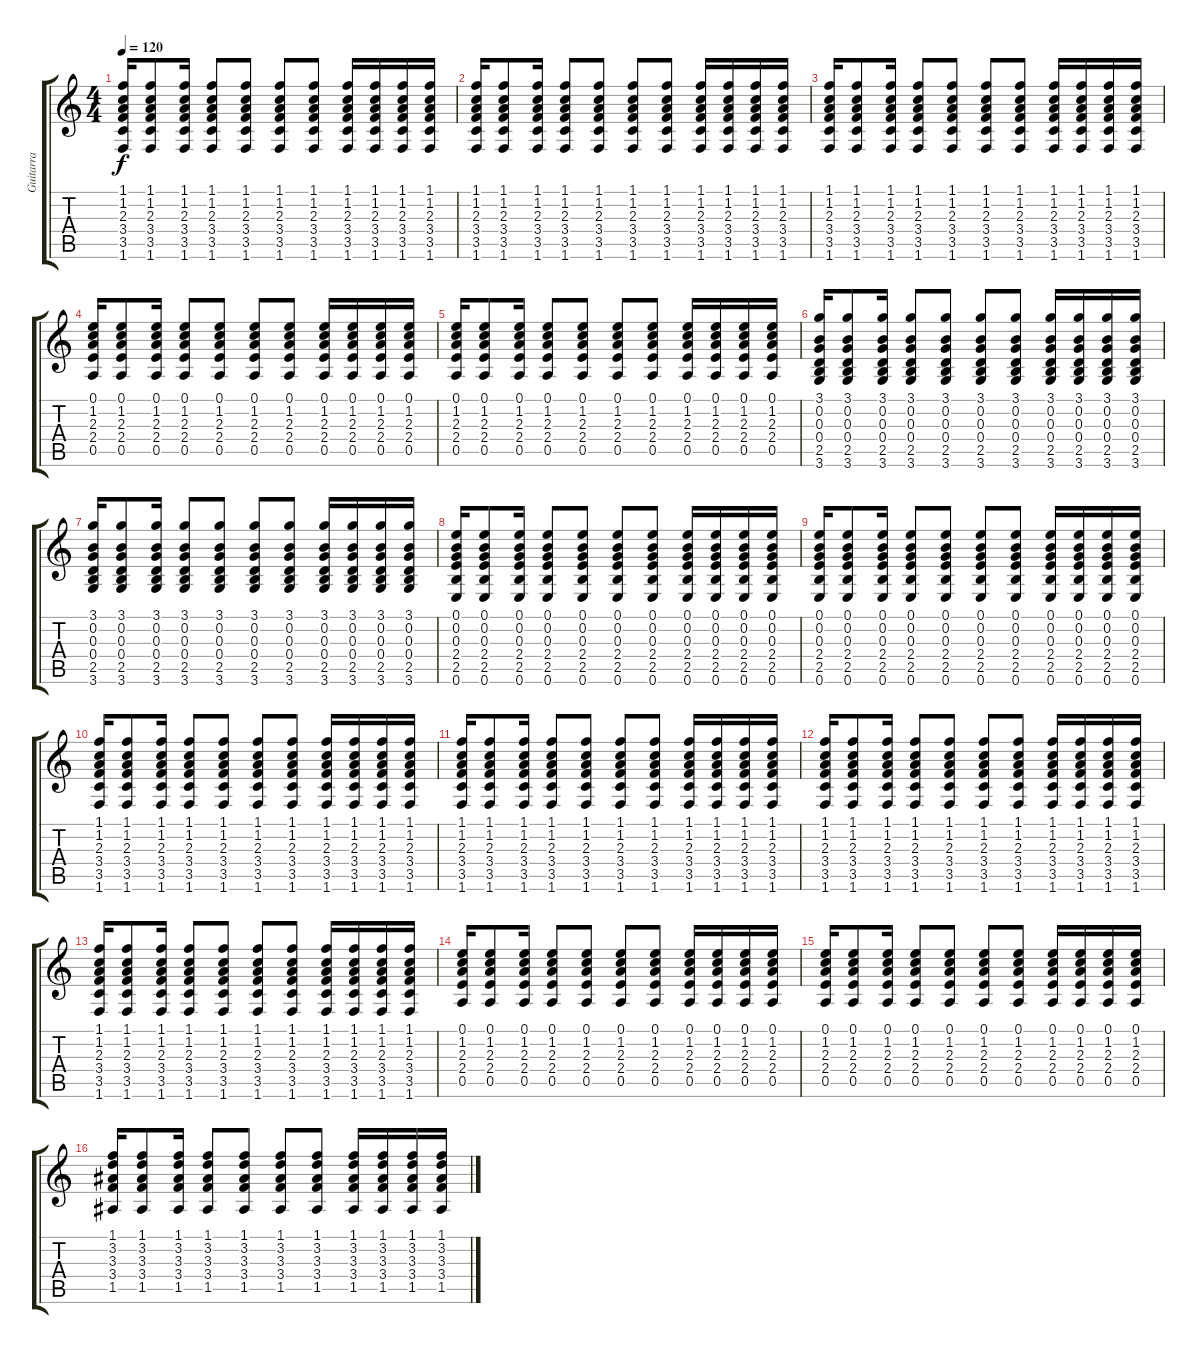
\track ("Guitarra" "Guitarra") {instrument acousticguitarsteel}
\staff {score tabs}
\tuning (E4 B3 G3 D3 A2 E2) {hide}
\ts (4 4)
\tempo 120
\clef g2
\ks c
(1.1 1.2 2.3 3.4 3.5 1.6).16{dy f} (1.1 1.2 2.3 3.4 3.5 1.6).8 (1.1 1.2 2.3 3.4 3.5 1.6).16 (1.1 1.2 2.3 3.4 3.5 1.6).8 (1.1 1.2 2.3 3.4 3.5 1.6).8 (1.1 1.2 2.3 3.4 3.5 1.6).8 (1.1 1.2 2.3 3.4 3.5 1.6).8 (1.1 1.2 2.3 3.4 3.5 1.6).16 (1.1 1.2 2.3 3.4 3.5 1.6).16 (1.1 1.2 2.3 3.4 3.5 1.6).16 (1.1 1.2 2.3 3.4 3.5 1.6).16 |
(1.1 1.2 2.3 3.4 3.5 1.6).16 (1.1 1.2 2.3 3.4 3.5 1.6).8 (1.1 1.2 2.3 3.4 3.5 1.6).16 (1.1 1.2 2.3 3.4 3.5 1.6).8 (1.1 1.2 2.3 3.4 3.5 1.6).8 (1.1 1.2 2.3 3.4 3.5 1.6).8 (1.1 1.2 2.3 3.4 3.5 1.6).8 (1.1 1.2 2.3 3.4 3.5 1.6).16 (1.1 1.2 2.3 3.4 3.5 1.6).16 (1.1 1.2 2.3 3.4 3.5 1.6).16 (1.1 1.2 2.3 3.4 3.5 1.6).16 |
(1.1 1.2 2.3 3.4 3.5 1.6).16 (1.1 1.2 2.3 3.4 3.5 1.6).8 (1.1 1.2 2.3 3.4 3.5 1.6).16 (1.1 1.2 2.3 3.4 3.5 1.6).8 (1.1 1.2 2.3 3.4 3.5 1.6).8 (1.1 1.2 2.3 3.4 3.5 1.6).8 (1.1 1.2 2.3 3.4 3.5 1.6).8 (1.1 1.2 2.3 3.4 3.5 1.6).16 (1.1 1.2 2.3 3.4 3.5 1.6).16 (1.1 1.2 2.3 3.4 3.5 1.6).16 (1.1 1.2 2.3 3.4 3.5 1.6).16 |
(0.1 1.2 2.3 2.4 0.5).16 (0.1 1.2 2.3 2.4 0.5).8 (0.1 1.2 2.3 2.4 0.5).16 (0.1 1.2 2.3 2.4 0.5).8 (0.1 1.2 2.3 2.4 0.5).8 (0.1 1.2 2.3 2.4 0.5).8 (0.1 1.2 2.3 2.4 0.5).8 (0.1 1.2 2.3 2.4 0.5).16 (0.1 1.2 2.3 2.4 0.5).16 (0.1 1.2 2.3 2.4 0.5).16 (0.1 1.2 2.3 2.4 0.5).16 |
(0.1 1.2 2.3 2.4 0.5).16 (0.1 1.2 2.3 2.4 0.5).8 (0.1 1.2 2.3 2.4 0.5).16 (0.1 1.2 2.3 2.4 0.5).8 (0.1 1.2 2.3 2.4 0.5).8 (0.1 1.2 2.3 2.4 0.5).8 (0.1 1.2 2.3 2.4 0.5).8 (0.1 1.2 2.3 2.4 0.5).16 (0.1 1.2 2.3 2.4 0.5).16 (0.1 1.2 2.3 2.4 0.5).16 (0.1 1.2 2.3 2.4 0.5).16 |
(3.1 0.2 0.3 0.4 2.5 3.6).16 (3.1 0.2 0.3 0.4 2.5 3.6).8 (3.1 0.2 0.3 0.4 2.5 3.6).16 (3.1 0.2 0.3 0.4 2.5 3.6).8 (3.1 0.2 0.3 0.4 2.5 3.6).8 (3.1 0.2 0.3 0.4 2.5 3.6).8 (3.1 0.2 0.3 0.4 2.5 3.6).8 (3.1 0.2 0.3 0.4 2.5 3.6).16 (3.1 0.2 0.3 0.4 2.5 3.6).16 (3.1 0.2 0.3 0.4 2.5 3.6).16 (3.1 0.2 0.3 0.4 2.5 3.6).16 |
(3.1 0.2 0.3 0.4 2.5 3.6).16 (3.1 0.2 0.3 0.4 2.5 3.6).8 (3.1 0.2 0.3 0.4 2.5 3.6).16 (3.1 0.2 0.3 0.4 2.5 3.6).8 (3.1 0.2 0.3 0.4 2.5 3.6).8 (3.1 0.2 0.3 0.4 2.5 3.6).8 (3.1 0.2 0.3 0.4 2.5 3.6).8 (3.1 0.2 0.3 0.4 2.5 3.6).16 (3.1 0.2 0.3 0.4 2.5 3.6).16 (3.1 0.2 0.3 0.4 2.5 3.6).16 (3.1 0.2 0.3 0.4 2.5 3.6).16 |
(0.1 0.2 0.3 2.4 2.5 0.6).16 (0.1 0.2 0.3 2.4 2.5 0.6).8 (0.1 0.2 0.3 2.4 2.5 0.6).16 (0.1 0.2 0.3 2.4 2.5 0.6).8 (0.1 0.2 0.3 2.4 2.5 0.6).8 (0.1 0.2 0.3 2.4 2.5 0.6).8 (0.1 0.2 0.3 2.4 2.5 0.6).8 (0.1 0.2 0.3 2.4 2.5 0.6).16 (0.1 0.2 0.3 2.4 2.5 0.6).16 (0.1 0.2 0.3 2.4 2.5 0.6).16 (0.1 0.2 0.3 2.4 2.5 0.6).16 |
(0.1 0.2 0.3 2.4 2.5 0.6).16 (0.1 0.2 0.3 2.4 2.5 0.6).8 (0.1 0.2 0.3 2.4 2.5 0.6).16 (0.1 0.2 0.3 2.4 2.5 0.6).8 (0.1 0.2 0.3 2.4 2.5 0.6).8 (0.1 0.2 0.3 2.4 2.5 0.6).8 (0.1 0.2 0.3 2.4 2.5 0.6).8 (0.1 0.2 0.3 2.4 2.5 0.6).16 (0.1 0.2 0.3 2.4 2.5 0.6).16 (0.1 0.2 0.3 2.4 2.5 0.6).16 (0.1 0.2 0.3 2.4 2.5 0.6).16 |
(1.1 1.2 2.3 3.4 3.5 1.6).16 (1.1 1.2 2.3 3.4 3.5 1.6).8 (1.1 1.2 2.3 3.4 3.5 1.6).16 (1.1 1.2 2.3 3.4 3.5 1.6).8 (1.1 1.2 2.3 3.4 3.5 1.6).8 (1.1 1.2 2.3 3.4 3.5 1.6).8 (1.1 1.2 2.3 3.4 3.5 1.6).8 (1.1 1.2 2.3 3.4 3.5 1.6).16 (1.1 1.2 2.3 3.4 3.5 1.6).16 (1.1 1.2 2.3 3.4 3.5 1.6).16 (1.1 1.2 2.3 3.4 3.5 1.6).16 |
(1.1 1.2 2.3 3.4 3.5 1.6).16 (1.1 1.2 2.3 3.4 3.5 1.6).8 (1.1 1.2 2.3 3.4 3.5 1.6).16 (1.1 1.2 2.3 3.4 3.5 1.6).8 (1.1 1.2 2.3 3.4 3.5 1.6).8 (1.1 1.2 2.3 3.4 3.5 1.6).8 (1.1 1.2 2.3 3.4 3.5 1.6).8 (1.1 1.2 2.3 3.4 3.5 1.6).16 (1.1 1.2 2.3 3.4 3.5 1.6).16 (1.1 1.2 2.3 3.4 3.5 1.6).16 (1.1 1.2 2.3 3.4 3.5 1.6).16 |
(1.1 1.2 2.3 3.4 3.5 1.6).16 (1.1 1.2 2.3 3.4 3.5 1.6).8 (1.1 1.2 2.3 3.4 3.5 1.6).16 (1.1 1.2 2.3 3.4 3.5 1.6).8 (1.1 1.2 2.3 3.4 3.5 1.6).8 (1.1 1.2 2.3 3.4 3.5 1.6).8 (1.1 1.2 2.3 3.4 3.5 1.6).8 (1.1 1.2 2.3 3.4 3.5 1.6).16 (1.1 1.2 2.3 3.4 3.5 1.6).16 (1.1 1.2 2.3 3.4 3.5 1.6).16 (1.1 1.2 2.3 3.4 3.5 1.6).16 |
(1.1 1.2 2.3 3.4 3.5 1.6).16 (1.1 1.2 2.3 3.4 3.5 1.6).8 (1.1 1.2 2.3 3.4 3.5 1.6).16 (1.1 1.2 2.3 3.4 3.5 1.6).8 (1.1 1.2 2.3 3.4 3.5 1.6).8 (1.1 1.2 2.3 3.4 3.5 1.6).8 (1.1 1.2 2.3 3.4 3.5 1.6).8 (1.1 1.2 2.3 3.4 3.5 1.6).16 (1.1 1.2 2.3 3.4 3.5 1.6).16 (1.1 1.2 2.3 3.4 3.5 1.6).16 (1.1 1.2 2.3 3.4 3.5 1.6).16 |
(0.1 1.2 2.3 2.4 0.5).16 (0.1 1.2 2.3 2.4 0.5).8 (0.1 1.2 2.3 2.4 0.5).16 (0.1 1.2 2.3 2.4 0.5).8 (0.1 1.2 2.3 2.4 0.5).8 (0.1 1.2 2.3 2.4 0.5).8 (0.1 1.2 2.3 2.4 0.5).8 (0.1 1.2 2.3 2.4 0.5).16 (0.1 1.2 2.3 2.4 0.5).16 (0.1 1.2 2.3 2.4 0.5).16 (0.1 1.2 2.3 2.4 0.5).16 |
(0.1 1.2 2.3 2.4 0.5).16 (0.1 1.2 2.3 2.4 0.5).8 (0.1 1.2 2.3 2.4 0.5).16 (0.1 1.2 2.3 2.4 0.5).8 (0.1 1.2 2.3 2.4 0.5).8 (0.1 1.2 2.3 2.4 0.5).8 (0.1 1.2 2.3 2.4 0.5).8 (0.1 1.2 2.3 2.4 0.5).16 (0.1 1.2 2.3 2.4 0.5).16 (0.1 1.2 2.3 2.4 0.5).16 (0.1 1.2 2.3 2.4 0.5).16 |
(1.1 3.2 3.3 3.4 1.5).16 (1.1 3.2 3.3 3.4 1.5).8 (1.1 3.2 3.3 3.4 1.5).16 (1.1 3.2 3.3 3.4 1.5).8 (1.1 3.2 3.3 3.4 1.5).8 (1.1 3.2 3.3 3.4 1.5).8 (1.1 3.2 3.3 3.4 1.5).8 (1.1 3.2 3.3 3.4 1.5).16 (1.1 3.2 3.3 3.4 1.5).16 (1.1 3.2 3.3 3.4 1.5).16 (1.1 3.2 3.3 3.4 1.5).16
